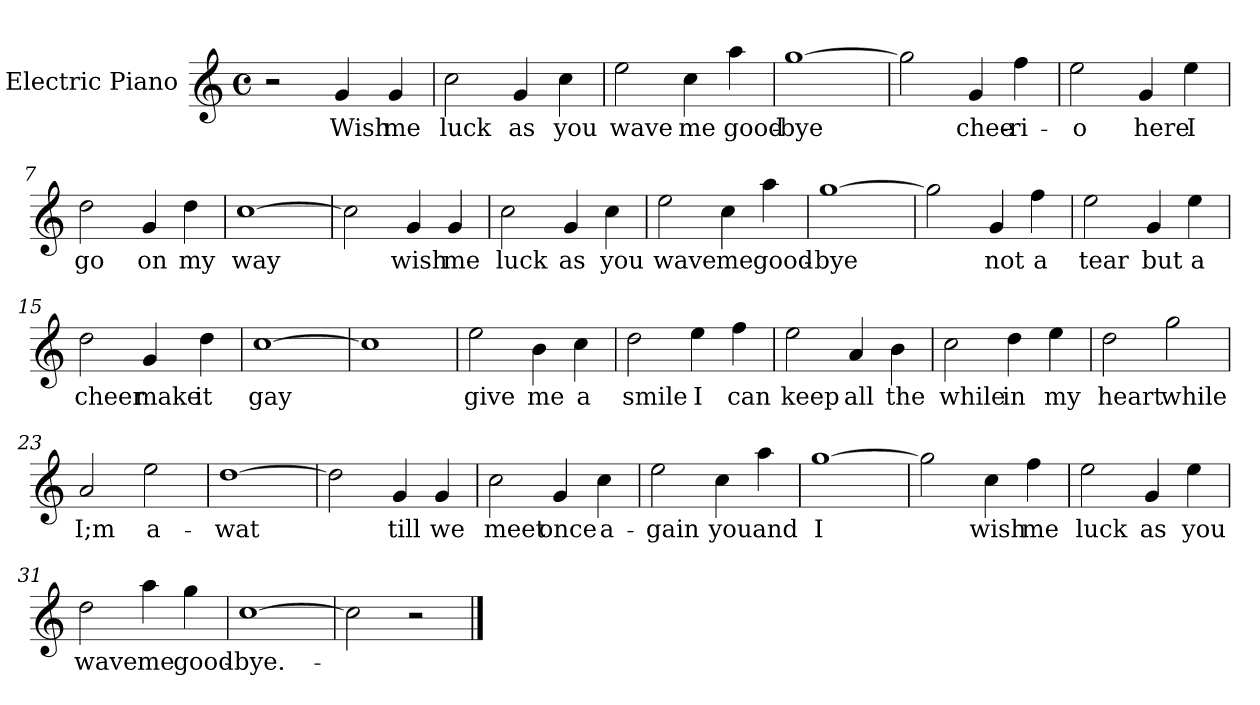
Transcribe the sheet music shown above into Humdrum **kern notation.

**kern	**text
*part1	*part1
*staff1	*staff1
*I"Electric Piano	*
*I'E.Pno	*
*clefG2	*
*k[]	*
*C:	*
*M4/4	*
*met(c)	*
=1	=1
2r	.
4g/	Wish
4g/	me
=2	=2
2cc\	luck
4g/	as
4cc\	you
=3	=3
2ee\	wave
4cc\	me
4aa\	good-
=4	=4
[1gg	-bye
=5	=5
2gg\]	.
4g/	chee-
4ff\	-ri-
=6	=6
2ee\	-o
4g/	here
4ee\	I
!!LO:LB:g=z
=7	=7
2dd\	go
4g/	on
4dd\	my
=8	=8
[1cc	way
=9	=9
2cc\]	.
4g/	wish
4g/	me
=10	=10
2cc\	luck
4g/	as
4cc\	you
=11	=11
2ee\	wave
4cc\	me
4aa\	good-
=12	=12
[1gg	-bye
=13	=13
2gg\]	.
4g/	not
4ff\	a
!!LO:LB:g=z
=14	=14
2ee\	tear
4g/	but
4ee\	a
=15	=15
2dd\	cheer
4g/	make
4dd\	it
=16	=16
[1cc	gay
=17	=17
1cc]	.
=18	=18
2ee\	give
4b\	me
4cc\	a
=19	=19
2dd\	smile
4ee\	I
4ff\	can
=20	=20
2ee\	keep
4a/	all
4b\	the
!!LO:LB:g=z
=21	=21
2cc\	while
4dd\	in
4ee\	my
=22	=22
2dd\	heart
2gg\	while
=23	=23
2a/	I;m
2ee\	a-
=24	=24
[1dd	-wat
=25	=25
2dd\]	.
4g/	till
4g/	we
=26	=26
2cc\	meet
4g/	once
4cc\	a-
!!LO:LB:g=z
=27	=27
2ee\	-gain
4cc\	you
4aa\	and
=28	=28
[1gg	I
=29	=29
2gg\]	.
4cc\	wish
4ff\	me
=30	=30
2ee\	luck
4g/	as
4ee\	you
=31	=31
2dd\	wave
4aa\	me
4gg\	good-
=32	=32
[1cc	-bye.-
=33	=33
2cc\]	.
2r	.
==	==
*-	*-
